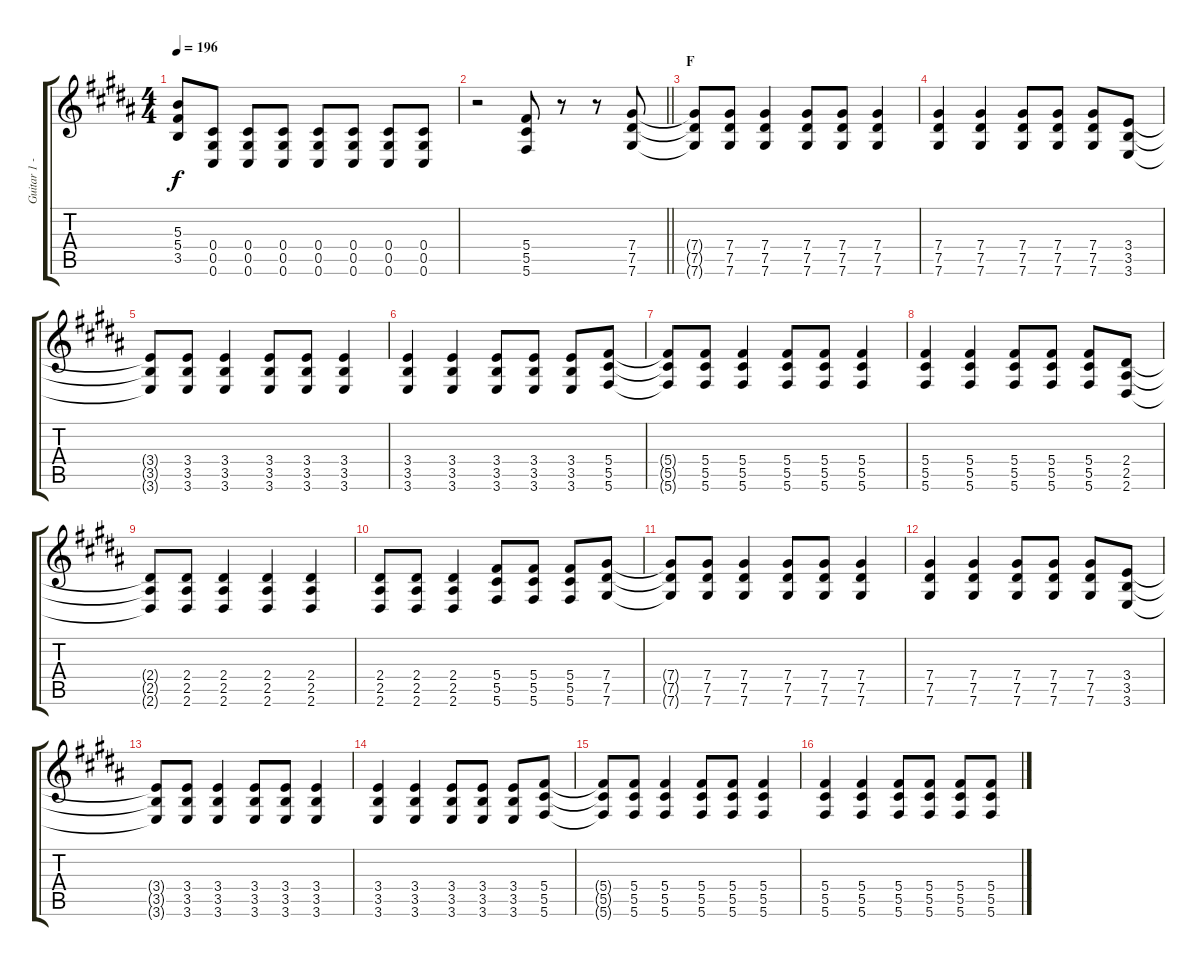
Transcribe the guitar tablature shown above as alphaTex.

\track ("Guitar 1 - Hiroshi" "Guitar 1 -") {instrument distortionguitar}
\staff {score tabs}
\tuning (Eb4 Bb3 Gb3 Db3 Ab2 Db2) {hide}
\ts (4 4)
\tempo 196
\clef g2
\ks b
(5.3 5.4 3.5).8{dy f} (0.4 0.5 0.6).8 (0.4 0.5 0.6).8 (0.4 0.5 0.6).8 (0.4 0.5 0.6).8 (0.4 0.5 0.6).8 (0.4 0.5 0.6).8 (0.4 0.5 0.6).8 |
\barLineRight lightlight
r.2 (5.4 5.5 5.6).8 r.8 r.8 (7.4 7.5 7.6).8 |
\section ("" "F")
(7.4{t} 7.5{t} 7.6{t}).8 (7.4 7.5 7.6).8 (7.4 7.5 7.6).4 (7.4 7.5 7.6).8 (7.4 7.5 7.6).8 (7.4 7.5 7.6).4 |
(7.4 7.5 7.6).4 (7.4 7.5 7.6).4 (7.4 7.5 7.6).8 (7.4 7.5 7.6).8 (7.4 7.5 7.6).8 (3.4 3.5 3.6).8 |
(3.4{t} 3.5{t} 3.6{t}).8 (3.4 3.5 3.6).8 (3.4 3.5 3.6).4 (3.4 3.5 3.6).8 (3.4 3.5 3.6).8 (3.4 3.5 3.6).4 |
(3.4 3.5 3.6).4 (3.4 3.5 3.6).4 (3.4 3.5 3.6).8 (3.4 3.5 3.6).8 (3.4 3.5 3.6).8 (5.4 5.5 5.6).8 |
(5.4{t} 5.5{t} 5.6{t}).8 (5.4 5.5 5.6).8 (5.4 5.5 5.6).4 (5.4 5.5 5.6).8 (5.4 5.5 5.6).8 (5.4 5.5 5.6).4 |
(5.4 5.5 5.6).4 (5.4 5.5 5.6).4 (5.4 5.5 5.6).8 (5.4 5.5 5.6).8 (5.4 5.5 5.6).8 (2.4 2.5 2.6).8 |
(2.4{t} 2.5{t} 2.6{t}).8 (2.4 2.5 2.6).8 (2.4 2.5 2.6).4 (2.4 2.5 2.6).4 (2.4 2.5 2.6).4 |
(2.4 2.5 2.6).8 (2.4 2.5 2.6).8 (2.4 2.5 2.6).4 (5.4 5.5 5.6).8 (5.4 5.5 5.6).8 (5.4 5.5 5.6).8 (7.4 7.5 7.6).8 |
(7.4{t} 7.5{t} 7.6{t}).8 (7.4 7.5 7.6).8 (7.4 7.5 7.6).4 (7.4 7.5 7.6).8 (7.4 7.5 7.6).8 (7.4 7.5 7.6).4 |
(7.4 7.5 7.6).4 (7.4 7.5 7.6).4 (7.4 7.5 7.6).8 (7.4 7.5 7.6).8 (7.4 7.5 7.6).8 (3.4 3.5 3.6).8 |
(3.4{t} 3.5{t} 3.6{t}).8 (3.4 3.5 3.6).8 (3.4 3.5 3.6).4 (3.4 3.5 3.6).8 (3.4 3.5 3.6).8 (3.4 3.5 3.6).4 |
(3.4 3.5 3.6).4 (3.4 3.5 3.6).4 (3.4 3.5 3.6).8 (3.4 3.5 3.6).8 (3.4 3.5 3.6).8 (5.4 5.5 5.6).8 |
(5.4{t} 5.5{t} 5.6{t}).8 (5.4 5.5 5.6).8 (5.4 5.5 5.6).4 (5.4 5.5 5.6).8 (5.4 5.5 5.6).8 (5.4 5.5 5.6).4 |
(5.4 5.5 5.6).4 (5.4 5.5 5.6).4 (5.4 5.5 5.6).8 (5.4 5.5 5.6).8 (5.4 5.5 5.6).8 (5.4 5.5 5.6).8
